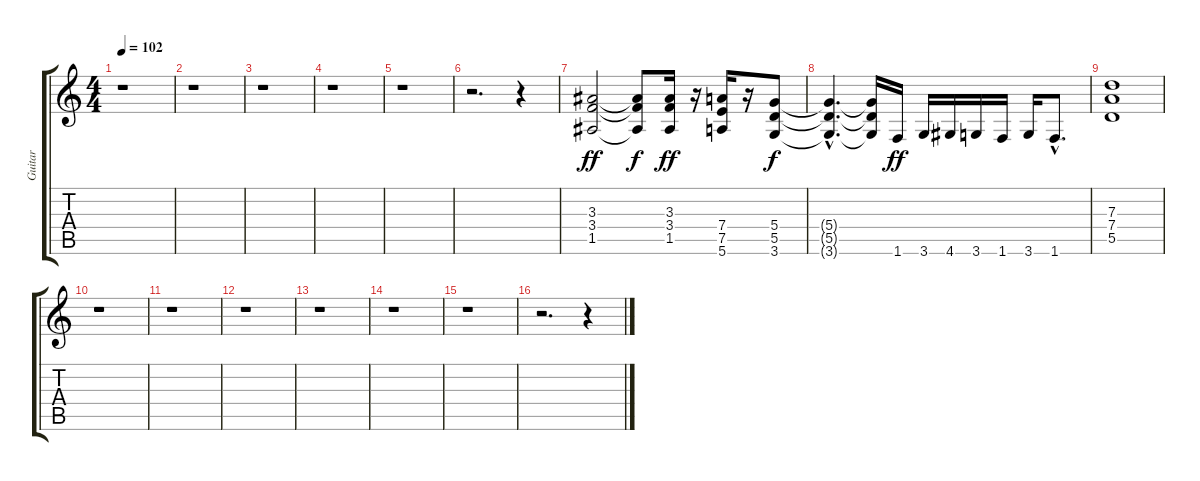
\track ("Guitar " "Guitar ") {instrument distortionguitar}
\staff {score tabs}
\tuning (E4 B3 G3 D3 A2 E2) {hide}
\ts (4 4)
\tempo 102
\clef g2
\ks c
r.1{dy f} |
r.1 |
r.1 |
r.1 |
r.1 |
r.2{d} r.4 |
(3.3 3.4 1.5).2{dy ff} (3.3{t} 3.4{t} 1.5{t}).8{dy f} (3.3 3.4 1.5).16{dy ff} r.16 (7.4 7.5 5.6).16 r.16 (5.4 5.5 3.6).8{dy f} |
(5.4{hac t} 5.5{hac t} 3.6{hac t}).4{d} (5.4{t} 5.5{t} 3.6{t}).16 1.6.16{dy ff} 3.6.16 4.6.16 3.6.16 1.6.16 3.6.16 1.6{hac}.8{d} |
(7.3 7.4 5.5).1 |
r.1 |
r.1 |
r.1 |
r.1 |
r.1 |
r.1 |
r.2{d} r.4
